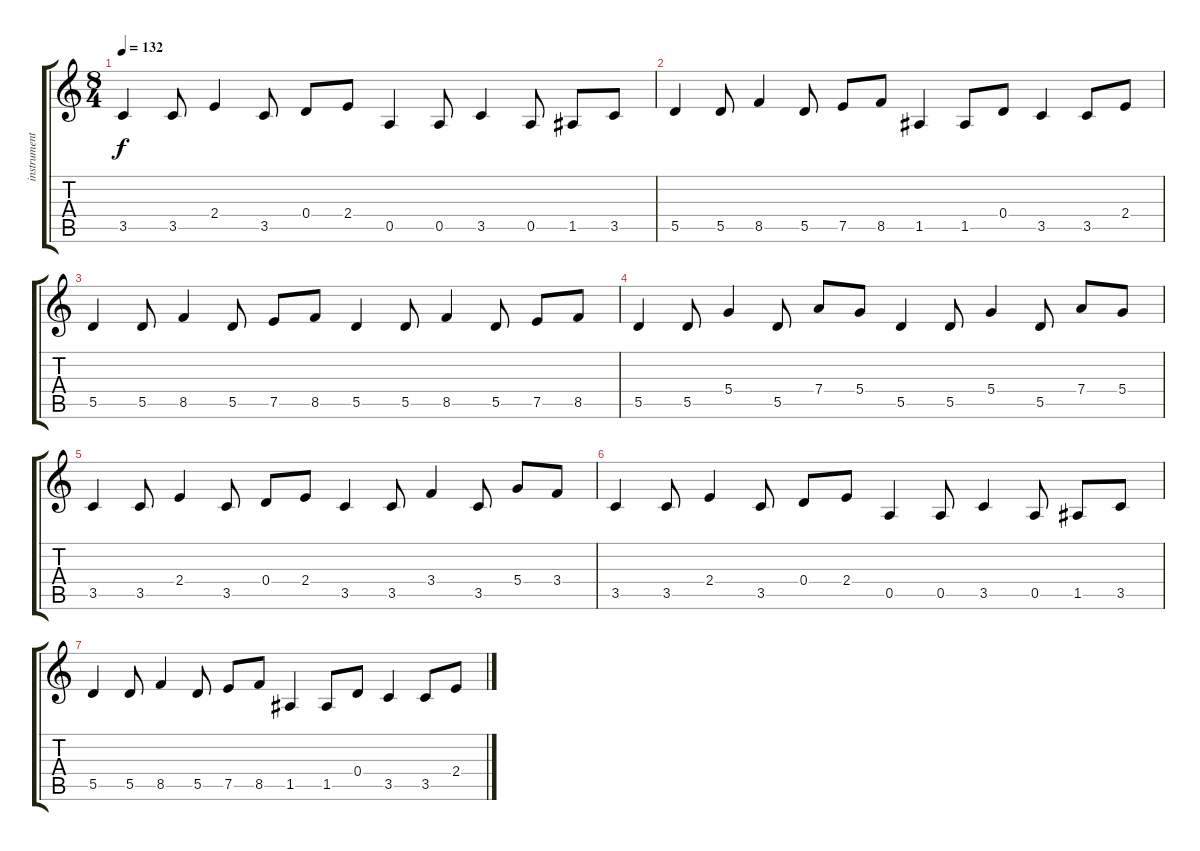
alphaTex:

\track ("instrument" "instrument") {instrument acousticguitarnylon}
\staff {score tabs}
\tuning (E4 B3 G3 D3 A2 E2) {hide}
\ts (8 4)
\tempo 132
\clef g2
\ks c
3.5.4{dy f} 3.5.8 2.4.4 3.5.8 0.4.8 2.4.8 0.5.4 0.5.8 3.5.4 0.5.8 1.5.8 3.5.8 |
5.5.4 5.5.8 8.5.4 5.5.8 7.5.8 8.5.8 1.5.4 1.5.8 0.4.8 3.5.4 3.5.8 2.4.8 |
5.5.4 5.5.8 8.5.4 5.5.8 7.5.8 8.5.8 5.5.4 5.5.8 8.5.4 5.5.8 7.5.8 8.5.8 |
5.5.4 5.5.8 5.4.4 5.5.8 7.4.8 5.4.8 5.5.4 5.5.8 5.4.4 5.5.8 7.4.8 5.4.8 |
3.5.4 3.5.8 2.4.4 3.5.8 0.4.8 2.4.8 3.5.4 3.5.8 3.4.4 3.5.8 5.4.8 3.4.8 |
3.5.4 3.5.8 2.4.4 3.5.8 0.4.8 2.4.8 0.5.4 0.5.8 3.5.4 0.5.8 1.5.8 3.5.8 |
5.5.4 5.5.8 8.5.4 5.5.8 7.5.8 8.5.8 1.5.4 1.5.8 0.4.8 3.5.4 3.5.8 2.4.8
